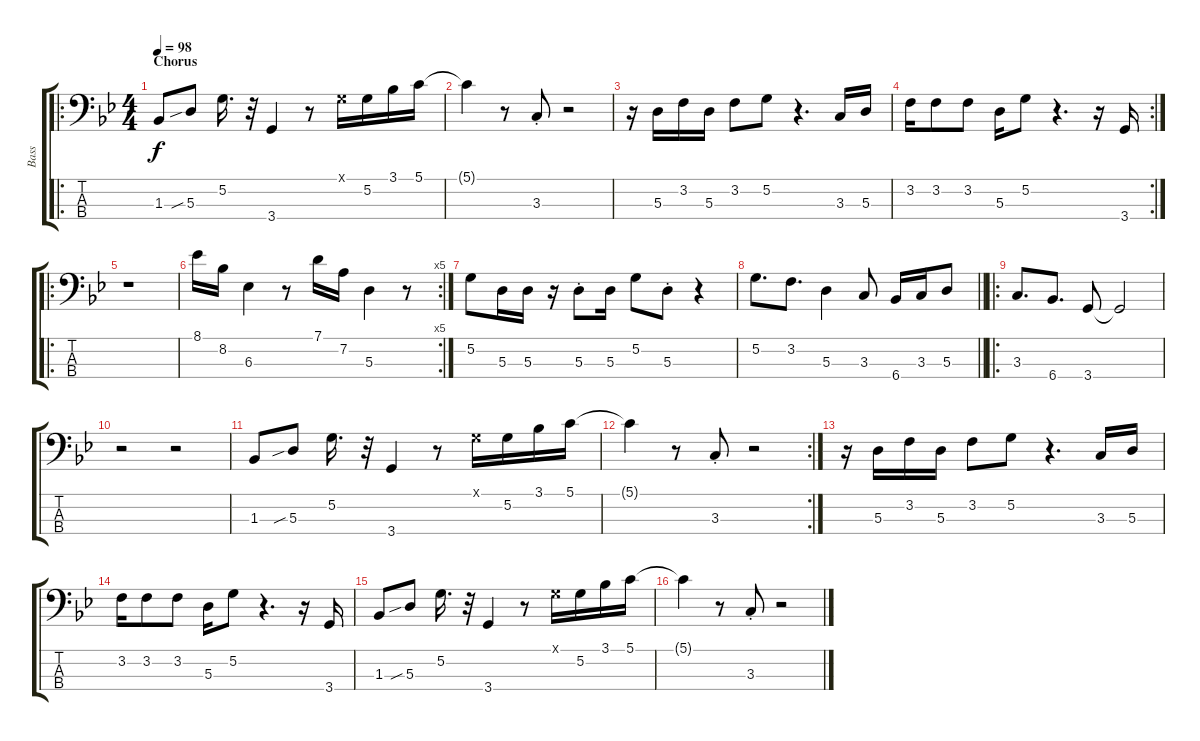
\track ("Bass" "Bass") {instrument electricbassfinger}
\staff {score tabs}
\tuning (G2 D2 A1 E1) {hide}
\ro
\ts (4 4)
\section ("" "Chorus")
\tempo 98
\clef f4
\ks bb
1.3.8{dy f} 5.3{sib}.8 5.2.16{d} r.32 3.4.4 r.8 0.1{x}.16 5.2.16 3.1.16 5.1.16 |
5.1{t}.4 r.8 3.3{st}.8 r.2 |
r.16 5.3.16 3.2.16 5.3.16 3.2.8 5.2.8 r.4{d} 3.3.16 5.3.16 |
\rc 2
3.2.16 3.2.8 3.2.8 5.3.16 5.2.8 r.4{d} r.16 3.4.16 |
\ro
r.1 |
\rc 5
8.1.16 8.2.16 6.3.4 r.8 7.1.16 7.2.16 5.3.4 r.8 |
5.2.8 5.3.16 5.3.16 r.16 5.3{st}.8 5.3.16 5.2.8 5.3{st}.8 r.4 |
\barLineRight lightlight
5.2.8{d} 3.2.8{d} 5.3.4 3.3.8 6.4.16 3.3.16 5.3.8 |
\ro
3.3.8{d} 6.4.8{d} 3.4.8 3.4{t}.2 |
r.2 r.2 |
1.3.8 5.3{sib}.8 5.2.16{d} r.32 3.4.4 r.8 0.1{x}.16 5.2.16 3.1.16 5.1.16 |
\rc 2
5.1{t}.4 r.8 3.3{st}.8 r.2 |
r.16 5.3.16 3.2.16 5.3.16 3.2.8 5.2.8 r.4{d} 3.3.16 5.3.16 |
3.2.16 3.2.8 3.2.8 5.3.16 5.2.8 r.4{d} r.16 3.4.16 |
1.3.8 5.3{sib}.8 5.2.16{d} r.32 3.4.4 r.8 0.1{x}.16 5.2.16 3.1.16 5.1.16 |
5.1{t}.4 r.8 3.3{st}.8 r.2
